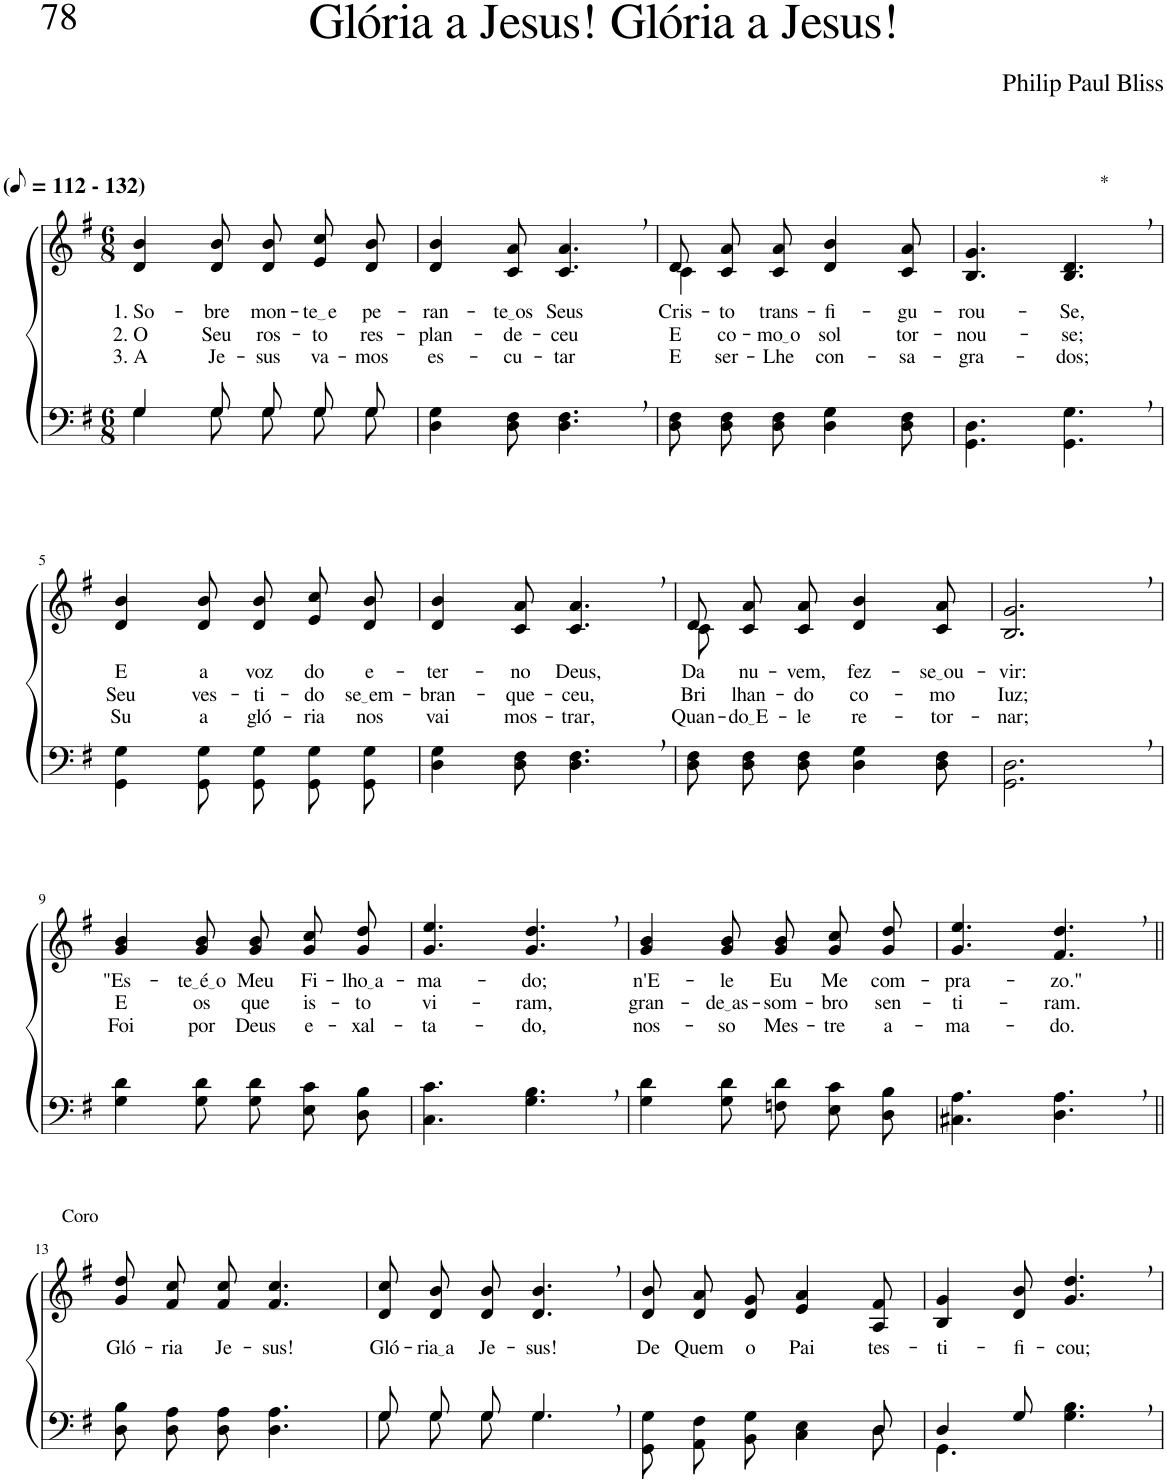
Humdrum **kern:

**kern	**kern	**text	**text	**text
*part2	*part1	*part1	*part1	*part1
*staff2	*staff1	*staff1	*staff1	*staff1
*I"Parte III e IV	*I"Parte I e II	*	*	*
*clefF4	*clefG2	*	*	*
*k[f#]	*k[f#]	*	*	*
*M6/8	*M6/8	*	*	*
*MM56	*MM56	*	*	*
=1	=1	=1	=1	=1
*^	*	*	*	*
!	!	!LO:TX:a:B:t=(	!	!	!
!	!	!LO:TX:a:B:t=- 132)	!	!	!
!	!	!	!LO:LY:b	!LO:LY:b	!LO:LY:b
4G/	4G\	4d/ 4b/	1. So-	2. O	3. A
!	!	!	!LO:LY:b	!LO:LY:b	!LO:LY:b
8G/	8G\	8d/ 8b/	-bre	Seu	Je-
!	!	!	!LO:LY:b	!LO:LY:b	!LO:LY:b
8G/L	8G\L	8d/ 8b/L	mon-	ros-	-sus
!	!	!	!LO:LY:b	!LO:LY:b	!LO:LY:b
8G/	8G\	8e/ 8cc/	te e	-to	va-
!	!	!	!LO:LY:b	!LO:LY:b	!LO:LY:b
8G/J	8G\J	8d/ 8b/J	pe-	res-	-mos
=2	=2	=2	=2	=2	=2
!	!	!	!LO:LY:b	!LO:LY:b	!LO:LY:b
*v	*v	*	*	*	*
4D\ 4G\	4d/ 4b/	-ran-	-plan-	es-
!	!	!LO:LY:b	!LO:LY:b	!LO:LY:b
8D\ 8F#\	8c/ 8a/	te os	-de-	-cu-
!	!	!LO:LY:b	!LO:LY:b	!LO:LY:b
4.D\, 4.F#\,	4.c/, 4.a/,	Seus	-ceu	-tar
=3	=3	=3	=3	=3
*	*^	*	*	*
!	!	!	!LO:LY:b	!LO:LY:b	!LO:LY:b
8D\ 8F#\L	8d/L	4c\	Cris-	E	E
!	!	!	!LO:LY:b	!LO:LY:b	!LO:LY:b
8D\ 8F#\	8c/ 8a/	.	-to	co-	ser-
!	!	!	!LO:LY:b	!LO:LY:b	!LO:LY:b
8D\ 8F#\J	8c/ 8a/J	2ryy	trans-	mo o	-Lhe
!	!	!	!LO:LY:b	!LO:LY:b	!LO:LY:b
4D\ 4G\	4d/ 4b/	.	-fi-	sol	con-
!	!	!	!LO:LY:b	!LO:LY:b	!LO:LY:b
8D\ 8F#\	8c/ 8a/	.	-gu-	tor-	-sa-
*	*v	*v	*	*	*
=4	=4	=4	=4	=4
!	!	!LO:LY:b	!LO:LY:b	!LO:LY:b
4.GG\ 4.D\	4.B/ 4.g/	-rou-	-nou-	-gra-
!	!LO:TX:a:t=*	!	!	!
!	!	!LO:LY:b	!LO:LY:b	!LO:LY:b
4.GG\, 4.G\,	4.B/, 4.d/,	-Se,	-se;	-dos;
!!LO:LB:g=z
=5	=5	=5	=5	=5
!	!	!LO:LY:b	!LO:LY:b	!LO:LY:b
4GG\ 4G\	4d/ 4b/	E	Seu	Su
!	!	!LO:LY:b	!LO:LY:b	!LO:LY:b
8GG\ 8G\	8d/ 8b/	a	ves-	a
!	!	!LO:LY:b	!LO:LY:b	!LO:LY:b
8GG/ 8G/L	8d/ 8b/L	voz	-ti-	gló-
!	!	!LO:LY:b	!LO:LY:b	!LO:LY:b
8GG/ 8G/	8e/ 8cc/	do	-do	-ria
!	!	!LO:LY:b	!LO:LY:b	!LO:LY:b
8GG/ 8G/J	8d/ 8b/J	e-	se em	nos
=6	=6	=6	=6	=6
!	!	!LO:LY:b	!LO:LY:b	!LO:LY:b
4D\ 4G\	4d/ 4b/	-ter-	-bran-	vai
!	!	!LO:LY:b	!LO:LY:b	!LO:LY:b
8D\ 8F#\	8c/ 8a/	-no	-que-	mos-
!	!	!LO:LY:b	!LO:LY:b	!LO:LY:b
4.D\, 4.F#\,	4.c/, 4.a/,	Deus,	-ceu,	-trar,
=7	=7	=7	=7	=7
!	!	!	!	!LO:LY:b
*	*^	*	*	*
!	!	!	!LO:LY:b	!LO:LY:b	!
8D\ 8F#\L	8d/L	8c\	Da	Bri-	Quan-
!	!	!	!LO:LY:b	!LO:LY:b	!LO:LY:b
8D\ 8F#\	8c/ 8a/	2ryy	nu-	-lhan-	do E
!	!	!	!LO:LY:b	!LO:LY:b	!LO:LY:b
8D\ 8F#\J	8c/ 8a/J	.	-vem,	-do	-le
!	!	!	!LO:LY:b	!LO:LY:b	!LO:LY:b
4D\ 4G\	4d/ 4b/	.	fez-	co-	re-
!	!	!	!LO:LY:b	!LO:LY:b	!LO:LY:b
8D\ 8F#\	8c/ 8a/	8ryy	se ou	-mo	-tor-
=8	=8	=8	=8	=8	=8
!	!	!	!LO:LY:b	!LO:LY:b	!LO:LY:b
*	*v	*v	*	*	*
2.GG\, 2.D\,	2.B/, 2.g/,	-vir:	Iuz;	-nar;
!!LO:LB:g=z
=9	=9	=9	=9	=9
!	!	!LO:LY:b	!LO:LY:b	!LO:LY:b
4G\ 4d\	4g/ 4b/	"Es-	E	Foi
!	!	!LO:LY:b	!LO:LY:b	!LO:LY:b
8G\ 8d\	8g/ 8b/	te é o	os	por
!	!	!LO:LY:b	!LO:LY:b	!LO:LY:b
8G\ 8d\L	8g\ 8b\L	Meu	que	Deus
!	!	!LO:LY:b	!LO:LY:b	!LO:LY:b
8E\ 8c\	8g\ 8cc\	Fi-	is-	e-
!	!	!LO:LY:b	!LO:LY:b	!LO:LY:b
8D\ 8B\J	8g\ 8dd\J	lho a	-to	-xal-
=10	=10	=10	=10	=10
!	!	!LO:LY:b	!LO:LY:b	!LO:LY:b
4.C\ 4.c\	4.g/ 4.ee/	-ma-	vi-	-ta-
!	!	!LO:LY:b	!LO:LY:b	!LO:LY:b
4.G\, 4.B\,	4.g/, 4.dd/,	-do;	-ram,	-do,
=11	=11	=11	=11	=11
!	!	!LO:LY:b	!LO:LY:b	!LO:LY:b
4G\ 4d\	4g/ 4b/	n'E-	gran-	nos-
!	!	!LO:LY:b	!LO:LY:b	!LO:LY:b
8G\ 8d\	8g/ 8b/	-le	de as	-so
!	!	!LO:LY:b	!LO:LY:b	!LO:LY:b
8Fn\ 8d\L	8g\ 8b\L	Eu	-som-	Mes-
!	!	!LO:LY:b	!LO:LY:b	!LO:LY:b
8E\ 8c\	8g\ 8cc\	Me	-bro	-tre
!	!	!LO:LY:b	!LO:LY:b	!LO:LY:b
8D\ 8B\J	8g\ 8dd\J	com-	sen-	a-
=12	=12	=12	=12	=12
!	!	!LO:LY:b	!LO:LY:b	!LO:LY:b
4.C#X\ 4.A\	4.g/ 4.ee/	-pra-	-ti-	-ma-
!	!	!LO:LY:b	!LO:LY:b	!LO:LY:b
4.D\, 4.A\,	4.f#/, 4.dd/,	-zo."	-ram.	-do.
!!LO:LB:g=z
=13||	=13||	=13||	=13||	=13||
!	!LO:TX:a:t=Coro	!	!	!
!	!	!LO:LY:b	!	!
8D\ 8B\L	8g/ 8dd/L	Gló-	.	.
!	!	!LO:LY:b	!	!
8D\ 8A\	8f#/ 8cc/	-ria	.	.
!	!	!LO:LY:b	!	!
8D\ 8A\J	8f#/ 8cc/J	Je-	.	.
!	!	!LO:LY:b	!	!
4.D\ 4.A\	4.f#/ 4.cc/	-sus!	.	.
=14	=14	=14	=14	=14
*^	*	*	*	*
!	!	!	!LO:LY:b	!	!
8G/L	8G\L	8d/ 8cc/L	Gló-	.	.
!	!	!	!LO:LY:b	!	!
8G/	8G\	8d/ 8b/	ria a	.	.
!	!	!	!LO:LY:b	!	!
8G/J	8G\J	8d/ 8b/J	Je-	.	.
!	!	!	!LO:LY:b	!	!
4.G,/	4.G\	4.d/, 4.b/,	-sus!	.	.
=15	=15	=15	=15	=15	=15
!	!	!	!LO:LY:b	!	!
2ryy	8GG/ 8G/L	8d/ 8b/L	De	.	.
!	!	!	!LO:LY:b	!	!
.	8AA/ 8F#/	8d/ 8a/	Quem	.	.
!	!	!	!LO:LY:b	!	!
.	8BB/ 8G/J	8d/ 8g/J	o	.	.
!	!	!	!LO:LY:b	!	!
.	4C\ 4E\	4e/ 4a/	Pai	.	.
8ryy	.	.	.	.	.
!	!	!	!LO:LY:b	!	!
8D/	8D\	8A/ 8f#/	tes-	.	.
=16	=16	=16	=16	=16	=16
!	!	!	!LO:LY:b	!	!
4D/	4.GG\	4B/ 4g/	-ti-	.	.
!	!	!	!LO:LY:b	!	!
8G/	.	8d/ 8b/	-fi-	.	.
!	!	!	!LO:LY:b	!	!
4.G\, 4.B\,	4.ryy	4.g/, 4.dd/,	-cou;	.	.
*v	*v	*	*	*	*
=	=	=	=	=
*-	*-	*-	*-	*-
